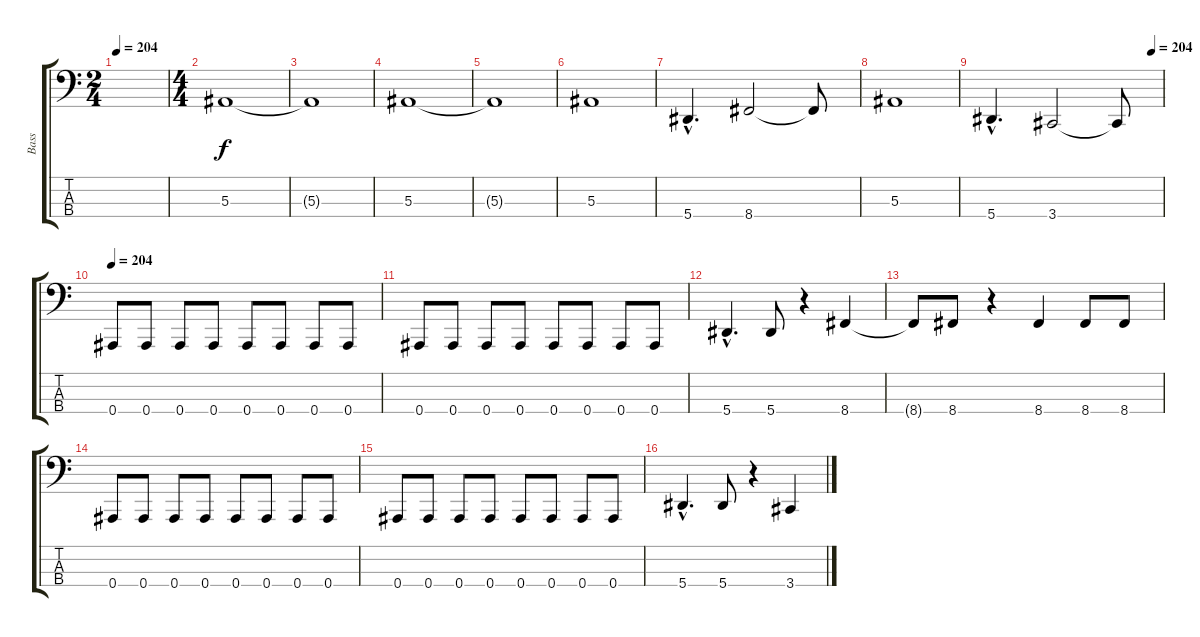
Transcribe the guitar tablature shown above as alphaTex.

\track ("Bass" "Bass") {instrument electricbassfinger}
\staff {score tabs}
\tuning (Eb2 Bb1 F1 Bb0) {hide}
\ts (2 4)
\tempo 204
\tempo 102
\tempo 204
\clef f4
\ks c
|
\ts (4 4)
5.3.1 |
5.3{t}.1 |
5.3.1 |
5.3{t}.1 |
5.3.1 |
5.4{hac}.4{d} 8.4.2 8.4{t}.8 |
5.3.1 |
\tempo (204 0.9375)
5.4{hac}.4{d} 3.4.2 3.4{t}.8 |
\tempo 204
0.4.8 0.4.8 0.4.8 0.4.8 0.4.8 0.4.8 0.4.8 0.4.8 |
0.4.8 0.4.8 0.4.8 0.4.8 0.4.8 0.4.8 0.4.8 0.4.8 |
5.4{hac}.4{d} 5.4.8 r.4 8.4.4 |
8.4{t}.8 8.4.8 r.4 8.4.4 8.4.8 8.4.8 |
0.4.8 0.4.8 0.4.8 0.4.8 0.4.8 0.4.8 0.4.8 0.4.8 |
0.4.8 0.4.8 0.4.8 0.4.8 0.4.8 0.4.8 0.4.8 0.4.8 |
5.4{hac}.4{d} 5.4.8 r.4 3.4.4
